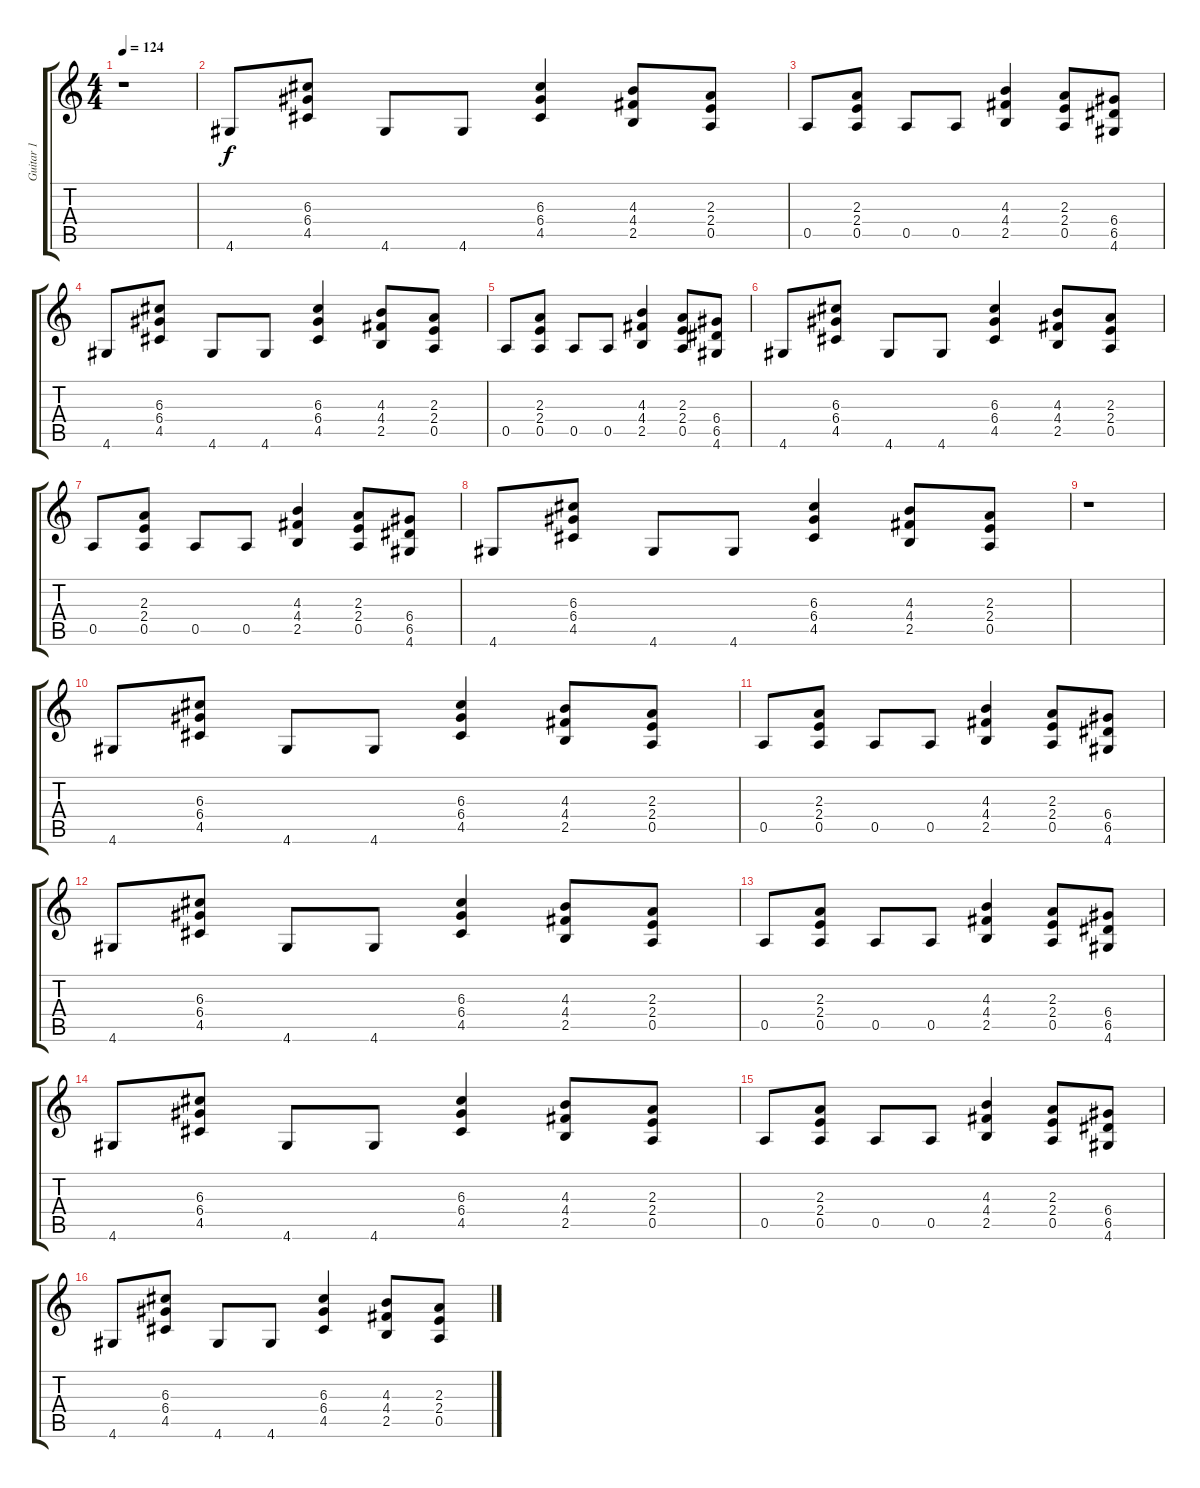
\track ("Guitar 1" "Guitar 1") {instrument distortionguitar}
\staff {score tabs}
\tuning (E4 B3 G3 D3 A2 E2) {hide}
\ts (4 4)
\tempo 124
\clef g2
\ks c
r.1{dy f} |
4.6.8 (6.3 6.4 4.5).8 4.6.8 4.6.8 (6.3 6.4 4.5).4 (4.3 4.4 2.5).8 (2.3 2.4 0.5).8 |
0.5.8 (2.3 2.4 0.5).8 0.5.8 0.5.8 (4.3 4.4 2.5).4 (2.3 2.4 0.5).8 (6.4 6.5 4.6).8 |
4.6.8 (6.3 6.4 4.5).8 4.6.8 4.6.8 (6.3 6.4 4.5).4 (4.3 4.4 2.5).8 (2.3 2.4 0.5).8 |
0.5.8 (2.3 2.4 0.5).8 0.5.8 0.5.8 (4.3 4.4 2.5).4 (2.3 2.4 0.5).8 (6.4 6.5 4.6).8 |
4.6.8 (6.3 6.4 4.5).8 4.6.8 4.6.8 (6.3 6.4 4.5).4 (4.3 4.4 2.5).8 (2.3 2.4 0.5).8 |
0.5.8 (2.3 2.4 0.5).8 0.5.8 0.5.8 (4.3 4.4 2.5).4 (2.3 2.4 0.5).8 (6.4 6.5 4.6).8 |
4.6.8 (6.3 6.4 4.5).8 4.6.8 4.6.8 (6.3 6.4 4.5).4 (4.3 4.4 2.5).8 (2.3 2.4 0.5).8 |
r.1 |
4.6.8 (6.3 6.4 4.5).8 4.6.8 4.6.8 (6.3 6.4 4.5).4 (4.3 4.4 2.5).8 (2.3 2.4 0.5).8 |
0.5.8 (2.3 2.4 0.5).8 0.5.8 0.5.8 (4.3 4.4 2.5).4 (2.3 2.4 0.5).8 (6.4 6.5 4.6).8 |
4.6.8 (6.3 6.4 4.5).8 4.6.8 4.6.8 (6.3 6.4 4.5).4 (4.3 4.4 2.5).8 (2.3 2.4 0.5).8 |
0.5.8 (2.3 2.4 0.5).8 0.5.8 0.5.8 (4.3 4.4 2.5).4 (2.3 2.4 0.5).8 (6.4 6.5 4.6).8 |
4.6.8 (6.3 6.4 4.5).8 4.6.8 4.6.8 (6.3 6.4 4.5).4 (4.3 4.4 2.5).8 (2.3 2.4 0.5).8 |
0.5.8 (2.3 2.4 0.5).8 0.5.8 0.5.8 (4.3 4.4 2.5).4 (2.3 2.4 0.5).8 (6.4 6.5 4.6).8 |
4.6.8 (6.3 6.4 4.5).8 4.6.8 4.6.8 (6.3 6.4 4.5).4 (4.3 4.4 2.5).8 (2.3 2.4 0.5).8
